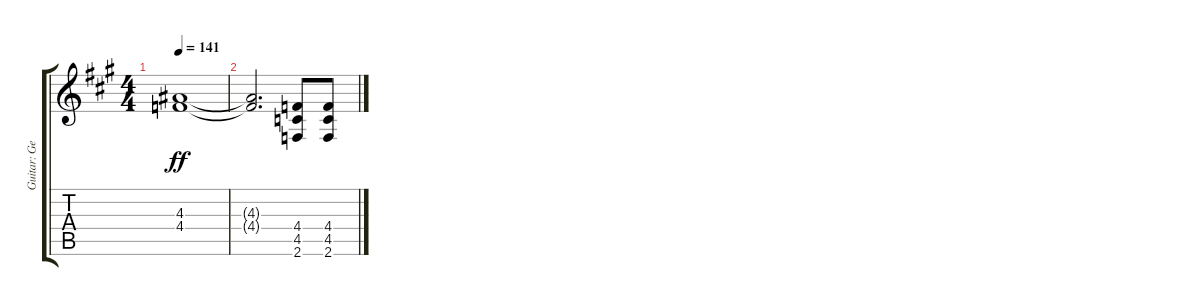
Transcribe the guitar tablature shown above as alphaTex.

\track ("Guitar: George" "Guitar: Ge") {instrument distortionguitar}
\staff {score tabs}
\tuning (Eb4 Bb3 Gb3 Db3 Ab2 Eb2) {hide}
\ts (4 4)
\tempo 141
\clef g2
\ks a
(4.3{t} 4.4{t}).1{dy ff} |
(4.3{t} 4.4{t}).2{d} (4.4 4.5 2.6).8 (4.4 4.5 2.6).8
